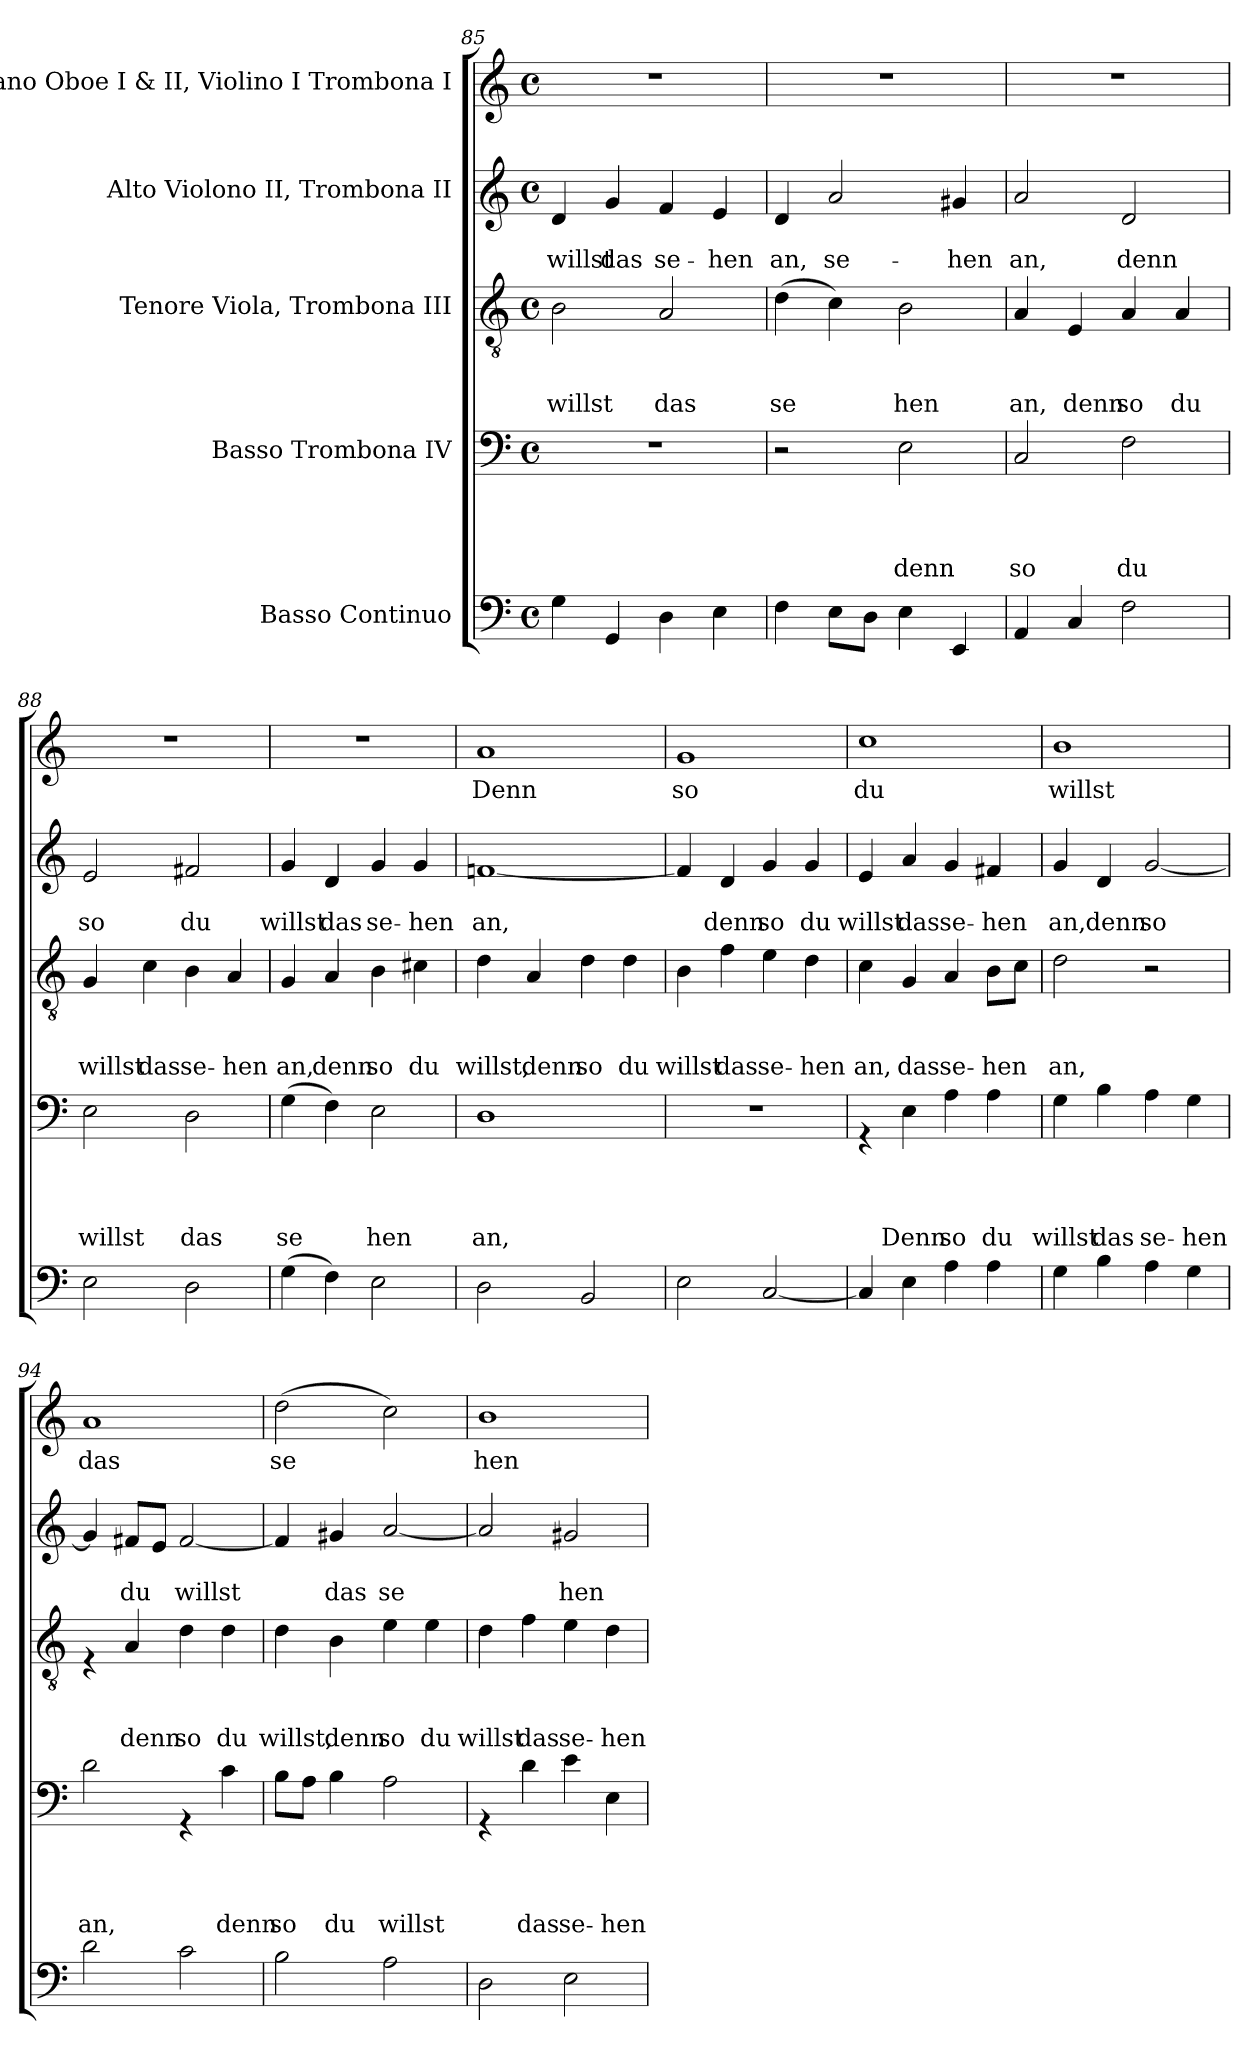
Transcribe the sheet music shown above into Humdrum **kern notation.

**kern	**kern	**text	**text	**text	**text	**kern	**text	**text	**text	**kern	**text	**text	**kern	**text
*part5	*part4	*part4	*part4	*part4	*part4	*part3	*part3	*part3	*part3	*part2	*part2	*part2	*part1	*part1
*staff5	*staff4	*staff4	*staff4	*staff4	*staff4	*staff3	*staff3	*staff3	*staff3	*staff2	*staff2	*staff2	*staff1	*staff1
*I"Basso Continuo	*I"Basso Trombona IV	*	*	*	*	*I"Tenore Viola, Trombona III	*	*	*	*I"Alto Violono II, Trombona II	*	*	*I"Soprano Oboe I & II, Violino I Trombona I	*
*clefF4	*clefF4	*	*	*	*	*clefGv2	*	*	*	*clefG2	*	*	*clefG2	*
*k[]	*k[]	*	*	*	*	*k[]	*	*	*	*k[]	*	*	*k[]	*
*C:	*C:	*	*	*	*	*C:	*	*	*	*C:	*	*	*C:	*
*M4/4	*M4/4	*	*	*	*	*M4/4	*	*	*	*M4/4	*	*	*M4/4	*
*met(c)	*met(c)	*	*	*	*	*met(c)	*	*	*	*met(c)	*	*	*met(c)	*
=85	=85	=85	=85	=85	=85	=85	=85	=85	=85	=85	=85	=85	=85	=85
!	!	!	!	!	!	!	!	!	!LO:LY:b	!	!	!LO:LY:b	!	!
4G\	1r	.	.	.	.	2B\	.	.	willst	4d/	.	willst	1r	.
!	!	!	!	!	!	!	!	!	!	!	!	!LO:LY:b	!	!
4GG/	.	.	.	.	.	.	.	.	.	4g/	.	das	.	.
!	!	!	!	!	!	!	!	!	!LO:LY:b	!	!	!LO:LY:b	!	!
4D\	.	.	.	.	.	2A/	.	.	das	4f/	.	se-	.	.
!	!	!	!	!	!	!	!	!	!	!	!	!LO:LY:b	!	!
4E\	.	.	.	.	.	.	.	.	.	4e/	.	-hen	.	.
=86	=86	=86	=86	=86	=86	=86	=86	=86	=86	=86	=86	=86	=86	=86
!	!	!	!	!	!	!	!	!	!LO:LY:b	!	!	!LO:LY:b	!	!
4F\	2r	.	.	.	.	(>4d\	.	.	se	4d/	.	an,	1r	.
!	!	!	!	!	!	!	!	!	!	!	!	!LO:LY:b	!	!
8E\L	.	.	.	.	.	4c\)	.	.	.	2a/	.	se-	.	.
8D\J	.	.	.	.	.	.	.	.	.	.	.	.	.	.
!	!	!	!	!	!LO:LY:b	!	!	!	!LO:LY:b	!	!	!	!	!
4E\	2E\	.	.	.	denn	2B\	.	.	hen	.	.	.	.	.
!	!	!	!	!	!	!	!	!	!	!	!	!LO:LY:b	!	!
4EE/	.	.	.	.	.	.	.	.	.	4g#X/	.	-hen	.	.
=87	=87	=87	=87	=87	=87	=87	=87	=87	=87	=87	=87	=87	=87	=87
!	!	!	!	!	!LO:LY:b	!	!	!	!LO:LY:b	!	!	!LO:LY:b	!	!
4AA/	2C/	.	.	.	so	4A/	.	.	an,	2a/	.	an,	1r	.
!	!	!	!	!	!	!	!	!	!LO:LY:b	!	!	!	!	!
4C/	.	.	.	.	.	4E/	.	.	denn	.	.	.	.	.
!	!	!	!	!	!LO:LY:b	!	!	!	!LO:LY:b	!	!	!LO:LY:b	!	!
2F\	2F\	.	.	.	du	4A/	.	.	so	2d/	.	denn	.	.
!	!	!	!	!	!	!	!	!	!LO:LY:b	!	!	!	!	!
.	.	.	.	.	.	4A/	.	.	du	.	.	.	.	.
!!LO:LB:g=z
=88	=88	=88	=88	=88	=88	=88	=88	=88	=88	=88	=88	=88	=88	=88
!	!	!	!	!	!LO:LY:b	!	!	!	!LO:LY:b	!	!	!LO:LY:b	!	!
2E\	2E\	.	.	.	willst	4G/	.	.	willst	2e/	.	so	1r	.
!	!	!	!	!	!	!	!	!	!LO:LY:b	!	!	!	!	!
.	.	.	.	.	.	4c\	.	.	das	.	.	.	.	.
!	!	!	!	!	!LO:LY:b	!	!	!	!LO:LY:b	!	!	!LO:LY:b	!	!
2D\	2D\	.	.	.	das	4B\	.	.	se-	2f#X/	.	du	.	.
!	!	!	!	!	!	!	!	!	!LO:LY:b	!	!	!	!	!
.	.	.	.	.	.	4A/	.	.	-hen	.	.	.	.	.
=89	=89	=89	=89	=89	=89	=89	=89	=89	=89	=89	=89	=89	=89	=89
!	!	!	!	!	!LO:LY:b	!	!	!	!LO:LY:b	!	!	!LO:LY:b	!	!
(>4G\	(>4G\	.	.	.	se	4G/	.	.	an,	4g/	.	willst	1r	.
!	!	!	!	!	!	!	!	!	!LO:LY:b	!	!	!LO:LY:b	!	!
4F\)	4F\)	.	.	.	.	4A/	.	.	denn	4d/	.	das	.	.
!	!	!	!	!	!LO:LY:b	!	!	!	!LO:LY:b	!	!	!LO:LY:b	!	!
2E\	2E\	.	.	.	hen	4B\	.	.	so	4g/	.	se-	.	.
!	!	!	!	!	!	!	!	!	!LO:LY:b	!	!	!LO:LY:b	!	!
.	.	.	.	.	.	4c#X\	.	.	du	4g/	.	-hen	.	.
=90	=90	=90	=90	=90	=90	=90	=90	=90	=90	=90	=90	=90	=90	=90
!	!	!	!	!	!LO:LY:b	!	!	!	!LO:LY:b	!	!	!LO:LY:b	!	!LO:LY:b
2D\	1D	.	.	.	an,	4d\	.	.	willst,	[<1fni	.	an,	1a	Denn
!	!	!	!	!	!	!	!	!	!LO:LY:b	!	!	!	!	!
.	.	.	.	.	.	4A/	.	.	denn	.	.	.	.	.
!	!	!	!	!	!	!	!	!	!LO:LY:b	!	!	!	!	!
2BB/	.	.	.	.	.	4d\	.	.	so	.	.	.	.	.
!	!	!	!	!	!	!	!	!	!LO:LY:b	!	!	!	!	!
.	.	.	.	.	.	4d\	.	.	du	.	.	.	.	.
=91	=91	=91	=91	=91	=91	=91	=91	=91	=91	=91	=91	=91	=91	=91
!	!	!	!	!	!	!	!	!	!LO:LY:b	!	!	!	!	!LO:LY:b
2E\	1r	.	.	.	.	4B\	.	.	willst	4f/]	.	.	1g	so
!	!	!	!	!	!	!	!	!	!LO:LY:b	!	!	!LO:LY:b	!	!
.	.	.	.	.	.	4f\	.	.	das	4d/	.	denn	.	.
!	!	!	!	!	!	!	!	!	!LO:LY:b	!	!	!LO:LY:b	!	!
[<2C/	.	.	.	.	.	4e\	.	.	se-	4g/	.	so	.	.
!	!	!	!	!	!	!	!	!	!LO:LY:b	!	!	!LO:LY:b	!	!
.	.	.	.	.	.	4d\	.	.	-hen	4g/	.	du	.	.
=92	=92	=92	=92	=92	=92	=92	=92	=92	=92	=92	=92	=92	=92	=92
!	!	!	!	!	!	!	!	!	!LO:LY:b	!	!	!LO:LY:b	!	!LO:LY:b
4C/]	4rGG	.	.	.	.	4c\	.	.	an,	4e/	.	willst	1cc	du
!	!	!	!	!	!LO:LY:b	!	!	!	!LO:LY:b	!	!	!LO:LY:b	!	!
4E\	4E\	.	.	.	Denn	4G/	.	.	das	4a/	.	das	.	.
!	!	!	!	!	!LO:LY:b	!	!	!	!LO:LY:b	!	!	!LO:LY:b	!	!
4A\	4A\	.	.	.	so	4A/	.	.	se-	4g/	.	se-	.	.
!	!	!	!	!	!LO:LY:b	!	!	!	!LO:LY:b	!	!	!LO:LY:b	!	!
4A\	4A\	.	.	.	du	8B\L	.	.	-hen	4f#X/	.	-hen	.	.
.	.	.	.	.	.	8c\J	.	.	.	.	.	.	.	.
!!LO:LB:g=z
=93	=93	=93	=93	=93	=93	=93	=93	=93	=93	=93	=93	=93	=93	=93
!	!	!	!	!	!LO:LY:b	!	!	!	!LO:LY:b	!	!	!LO:LY:b	!	!LO:LY:b
4G\	4G\	.	.	.	willst	2d\	.	.	an,	4g/	.	an,	1b	willst
!	!	!	!	!	!LO:LY:b	!	!	!	!	!	!	!LO:LY:b	!	!
4B\	4B\	.	.	.	das	.	.	.	.	4d/	.	denn	.	.
!	!	!	!	!	!LO:LY:b	!	!	!	!	!	!	!LO:LY:b	!	!
4A\	4A\	.	.	.	se-	2r	.	.	.	[<2g/	.	so	.	.
!	!	!	!	!	!LO:LY:b	!	!	!	!	!	!	!	!	!
4G\	4G\	.	.	.	-hen	.	.	.	.	.	.	.	.	.
!!LO:PB:g=z
=94	=94	=94	=94	=94	=94	=94	=94	=94	=94	=94	=94	=94	=94	=94
!	!	!	!	!	!LO:LY:b	!	!	!	!	!	!	!	!	!LO:LY:b
2d\	2d\	.	.	.	an,	4rE	.	.	.	4g/]	.	.	1a	das
!	!	!	!	!	!	!	!	!	!LO:LY:b	!	!	!LO:LY:b	!	!
.	.	.	.	.	.	4A/	.	.	denn	8f#X/L	.	du	.	.
.	.	.	.	.	.	.	.	.	.	8e/J	.	.	.	.
!	!	!	!	!	!	!	!	!	!LO:LY:b	!	!	!LO:LY:b	!	!
2c\	4rGG	.	.	.	.	4d\	.	.	so	[<2f#/	.	willst	.	.
!	!	!	!	!	!LO:LY:b	!	!	!	!LO:LY:b	!	!	!	!	!
.	4c\	.	.	.	denn	4d\	.	.	du	.	.	.	.	.
=95	=95	=95	=95	=95	=95	=95	=95	=95	=95	=95	=95	=95	=95	=95
!	!	!	!	!	!LO:LY:b	!	!	!	!LO:LY:b	!	!	!	!	!LO:LY:b
2B\	8B\L	.	.	.	so	4d\	.	.	willst,	4f#/]	.	.	(>2dd\	se
.	8A\J	.	.	.	.	.	.	.	.	.	.	.	.	.
!	!	!	!	!	!LO:LY:b	!	!	!	!LO:LY:b	!	!	!LO:LY:b	!	!
.	4B\	.	.	.	du	4B\	.	.	denn	4g#X/	.	das	.	.
!	!	!	!	!	!LO:LY:b	!	!	!	!LO:LY:b	!	!	!LO:LY:b	!	!
2A\	2A\	.	.	.	willst	4e\	.	.	so	[<2a/	.	se	2cc\)	.
!	!	!	!	!	!	!	!	!	!LO:LY:b	!	!	!	!	!
.	.	.	.	.	.	4e\	.	.	du	.	.	.	.	.
=96	=96	=96	=96	=96	=96	=96	=96	=96	=96	=96	=96	=96	=96	=96
!	!	!	!	!	!	!	!	!	!LO:LY:b	!	!	!	!	!LO:LY:b
2D\	4rGG	.	.	.	.	4d\	.	.	willst	2a/]	.	.	1b	hen
!	!	!	!	!	!LO:LY:b	!	!	!	!LO:LY:b	!	!	!	!	!
.	4d\	.	.	.	das	4f\	.	.	das	.	.	.	.	.
!	!	!	!	!	!LO:LY:b	!	!	!	!LO:LY:b	!	!	!LO:LY:b	!	!
2E\	4e\	.	.	.	se-	4e\	.	.	se-	2g#X/	.	hen	.	.
!	!	!	!	!	!LO:LY:b	!	!	!	!LO:LY:b	!	!	!	!	!
.	4E\	.	.	.	-hen	4d\	.	.	-hen	.	.	.	.	.
=	=	=	=	=	=	=	=	=	=	=	=	=	=	=
*-	*-	*-	*-	*-	*-	*-	*-	*-	*-	*-	*-	*-	*-	*-
